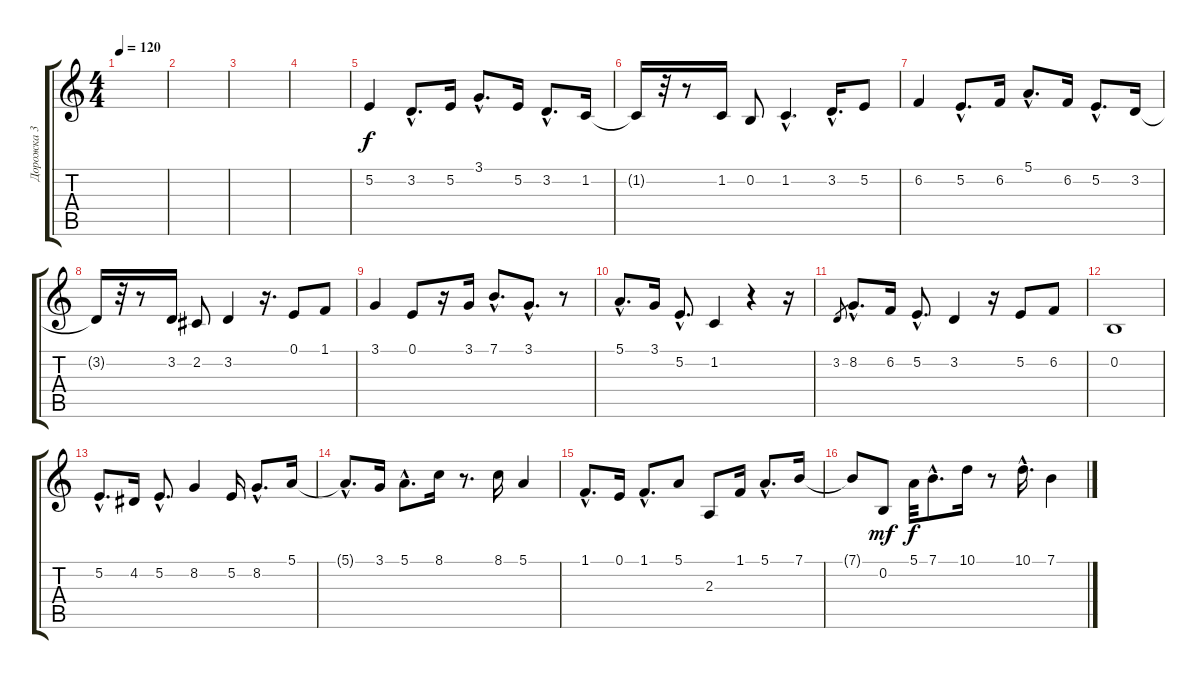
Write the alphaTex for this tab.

\track ("Дорожка 3" "Дорожка 3") {instrument flute}
\staff {score tabs}
\tuning (E4 B3 G3 D3 A2 E2) {hide}
\ts (4 4)
\tempo 120
\clef g2
\ks c
|
|
|
|
5.2.4 3.2{hac}.8{d} 5.2.16 3.1{hac}.8{d} 5.2.16 3.2{hac}.8{d} 1.2.16 |
1.2{t}.16 r.32 r.8 1.2.16 0.2.8 1.2{hac}.4{d} 3.2{hac}.16{d} 5.2.8 |
6.2.4 5.2{hac}.8{d} 6.2.16 5.1{hac}.8{d} 6.2.16 5.2{hac}.8{d} 3.2.16 |
3.2{t}.16 r.32 r.8 3.2.16 2.2.8 3.2.4 r.16{d} 0.1.8 1.1.8 |
3.1.4 0.1.8 r.16 3.1.16 7.1{hac}.8{d} 3.1{hac}.8{d} r.8 |
5.1{hac}.8{d} 3.1.16 5.2{hac}.8{d} 1.2.4 r.4 r.16 |
3.2.8{gr} 8.2{hac}.8{d} 6.2.16 5.2{hac}.8{d} 3.2.4 r.16 5.2.8 6.2.8 |
0.2.1 |
5.2{hac}.8{d} 4.2.16 5.2{hac}.8{d} 8.2.4 5.2.16 8.2{hac}.8{d} 5.1.16 |
5.1{hac t}.8{d} 3.1.16 5.1{hac}.8{d} 8.1.16 r.8{d} 8.1.16 5.1.4 |
1.1{hac}.8{d} 0.1.16 1.1{hac}.8{d} 5.1.8 2.3.8 1.1.16 5.1{hac}.8{d} 7.1.16 |
7.1{t}.8 0.2.8{dy mf} 5.1.32{dy f} 7.1{hac}.8{d} 10.1.16 r.8 10.1{hac}.16{d} 7.1.4
